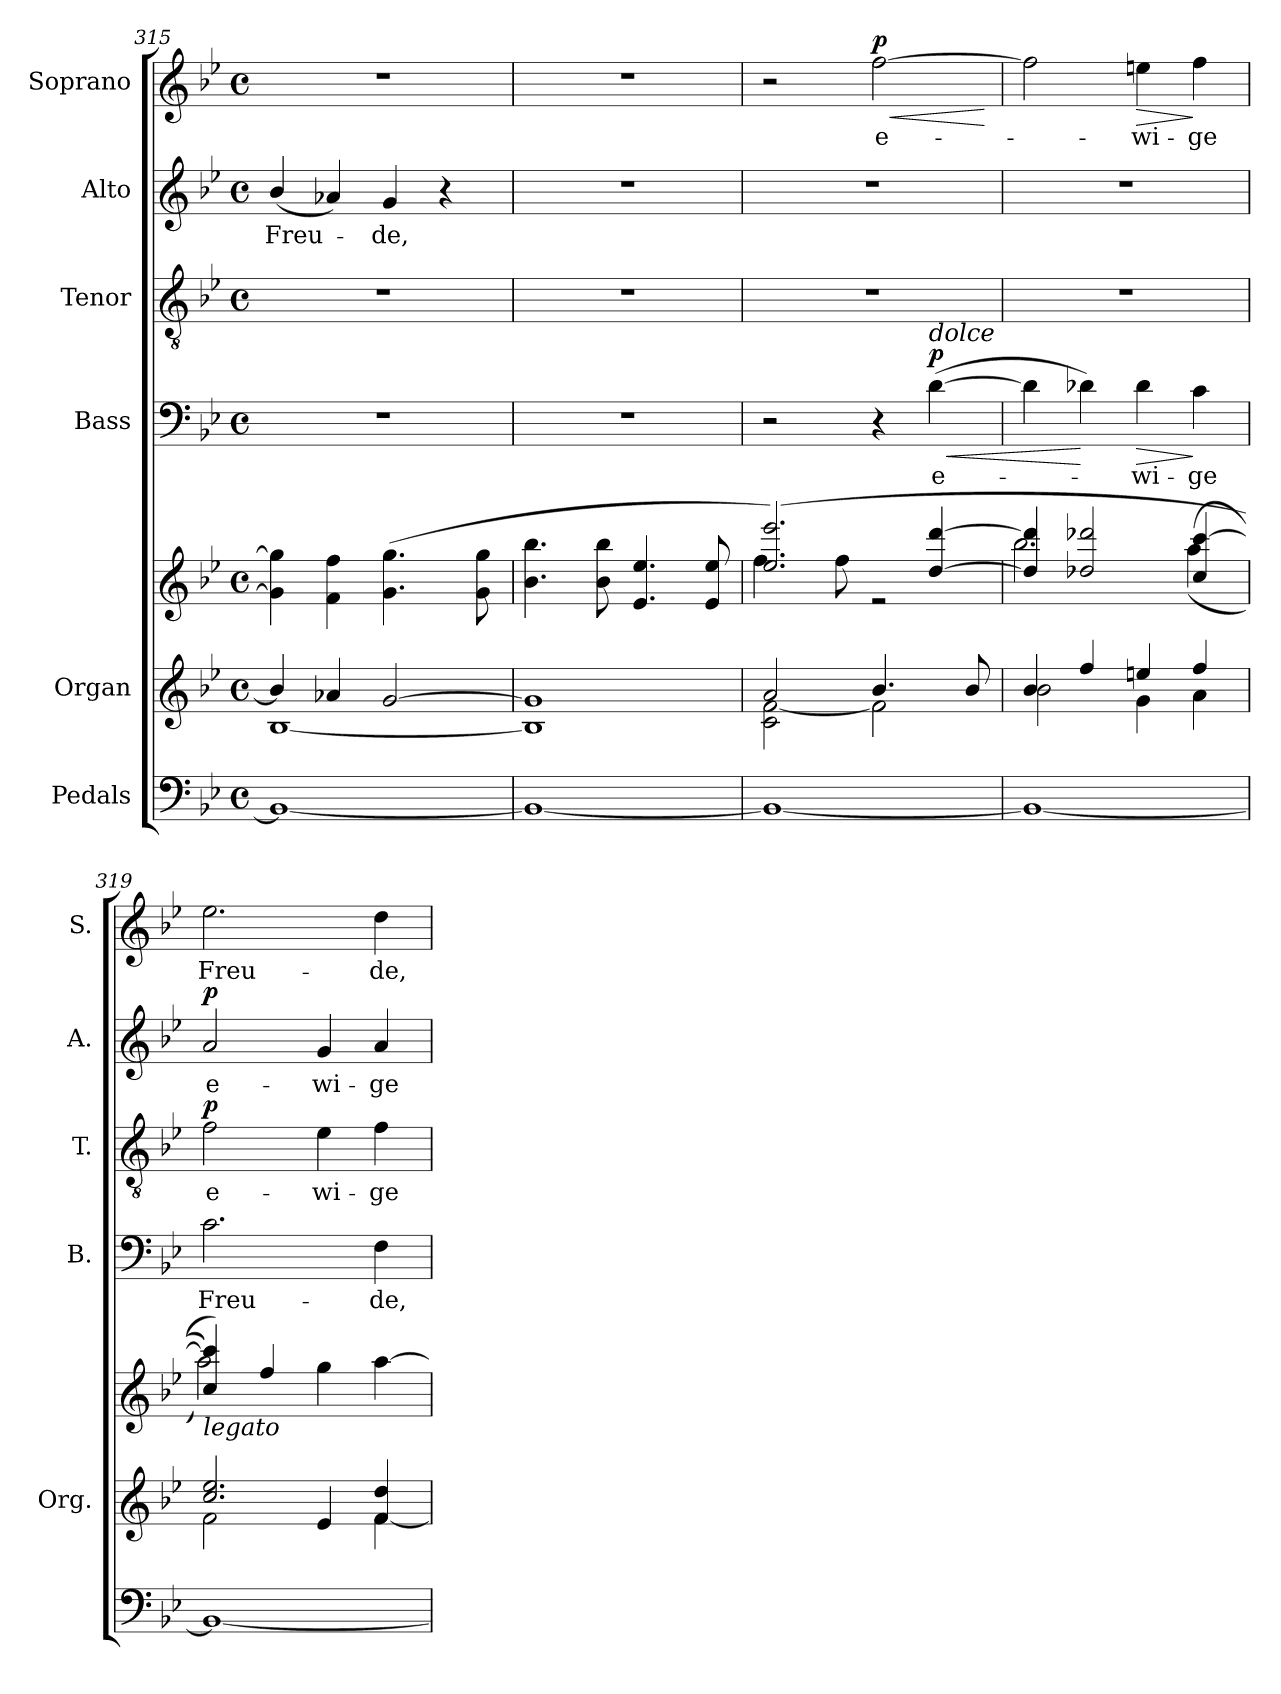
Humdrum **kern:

**kern	**kern	**kern	**kern	**text	**dynam	**kern	**text	**dynam	**kern	**text	**dynam	**kern	**text	**dynam
*part6	*part5	*part5	*part4	*part4	*part4	*part3	*part3	*part3	*part2	*part2	*part2	*part1	*part1	*part1
*staff7	*staff6	*staff5	*staff4	*staff4	*staff4	*staff3	*staff3	*staff3	*staff2	*staff2	*staff2	*staff1	*staff1	*staff1
*I"Pedals	*I"Organ	*	*I"Bass	*	*	*I"Tenor	*	*	*I"Alto	*	*	*I"Soprano	*	*
*	*I'Org.	*	*I'B.	*	*	*I'T.	*	*	*I'A.	*	*	*I'S.	*	*
*clefF4	*clefG2	*clefG2	*clefF4	*	*	*clefGv2	*	*	*clefG2	*	*	*clefG2	*	*
*	*	*	*	*	*	*ITrd7c12	*	*	*	*	*	*	*	*
*k[b-e-]	*k[b-e-]	*k[b-e-]	*k[b-e-]	*	*	*k[b-e-]	*	*	*k[b-e-]	*	*	*k[b-e-]	*	*
*B-:	*B-:	*B-:	*B-:	*	*	*B-:	*	*	*B-:	*	*	*B-:	*	*
*M4/4	*M4/4	*M4/4	*M4/4	*	*	*M4/4	*	*	*M4/4	*	*	*M4/4	*	*
*met(c)	*met(c)	*met(c)	*met(c)	*	*	*met(c)	*	*	*met(c)	*	*	*met(c)	*	*
=315	=315	=315	=315	=315	=315	=315	=315	=315	=315	=315	=315	=315	=315	=315
*	*^	*	*	*	*	*	*	*	*	*	*	*	*	*
!	!	!	!	!	!	!	!	!	!	!	!LO:LY:b:color=#000000	!	!	!	!
1BB-i_	4b-i/]	[1B-i	4gi\] 4ggi]	1r	.	.	1r	.	.	(4b-i/	Freu-	.	1r	.	.
.	4a-Xi/	.	4fi\ 4ffi	.	.	.	.	.	.	4a-Xi/)	.	.	.	.	.
!	!	!	!	!	!	!	!	!	!	!	!LO:LY:b:color=#000000	!	!	!	!
.	[2gi/	.	(4.gi\ 4.ggi	.	.	.	.	.	.	4gi/	-de,	.	.	.	.
.	.	.	.	.	.	.	.	.	.	4r	.	.	.	.	.
.	.	.	8gi\ 8ggi	.	.	.	.	.	.	.	.	.	.	.	.
=316	=316	=316	=316	=316	=316	=316	=316	=316	=316	=316	=316	=316	=316	=316	=316
1BB-i_	1gi]	1B-i]	4.b-i\ 4.bb-i	1r	.	.	1r	.	.	1r	.	.	1r	.	.
.	.	.	8b-i\ 8bb-i	.	.	.	.	.	.	.	.	.	.	.	.
.	.	.	4.e-i/ 4.ee-i	.	.	.	.	.	.	.	.	.	.	.	.
.	.	.	8e-i/ 8ee-i	.	.	.	.	.	.	.	.	.	.	.	.
!!LO:PB:g=z
=317	=317	=317	=317	=317	=317	=317	=317	=317	=317	=317	=317	=317	=317	=317	=317
*	*	*	*^	*	*	*	*	*	*	*	*	*	*	*	*
1BB-i_	2ai/	2ci\ [2fi	(2.ee-i/ 2.eee-i)	4.ffi\	2r	.	.	1r	.	.	1r	.	.	2r	.	.
.	.	.	.	8ffi\	.	.	.	.	.	.	.	.	.	.	.	.
!	!	!	!	!	!	!	!	!	!	!	!	!	!	!	!LO:LY:b:color=#000000	!LO:HP:b
.	4.b-i/	2fi\]	.	2r	4r	.	.	.	.	.	.	.	.	[2ffi\	e-	< p
!	!	!	!	!	!LO:TX:a:i:t=dolce	!	!	!	!	!	!	!	!	!	!	!
!	!	!	!	!	!	!LO:LY:b:color=#000000	!LO:HP:b	!	!	!	!	!	!	!	!	!
.	.	.	[4ddi/ [4dddi	.	([4di\	e-	< p	.	.	.	.	.	.	.	.	.
.	8b-i/	.	.	.	.	.	.	.	.	.	.	.	.	.	.	.
*	*v	*v	*	*	*	*	*	*	*	*	*	*	*	*	*	*
*	*	*v	*v	*	*	*	*	*	*	*	*	*	*	*	*
.	.	.	.	.	.	.	.	.	.	.	.	.	.	[
=318	=318	=318	=318	=318	=318	=318	=318	=318	=318	=318	=318	=318	=318	=318
*	*^	*^	*	*	*	*	*	*	*	*	*	*	*	*
1BB-i_	4b-i/	2b-i\	4ddi/] 4dddi]	2.bb-i\	4di\]	.	.	1r	.	.	1r	.	.	2ffi\]	.	.
.	4ffi/	.	2dd-Xi/ 2ddd-Xi	.	4d-Xi\)	.	[	.	.	.	.	.	.	.	.	.
!	!	!	!	!	!	!LO:LY:b:color=#000000	!LO:HP:b	!	!	!	!	!	!	!	!	!
!	!	!	!	!	!	!	!	!	!	!	!	!	!	!	!LO:LY:b:color=#000000	!LO:HP:b
.	4eeni/	4gi\	.	.	4d-i\	-wi-	>	.	.	.	.	.	.	4eeni\	-wi-	>
!	!	!	!	!	!	!LO:LY:b:color=#000000	!	!	!	!	!	!	!	!	!	!
!	!	!	!	!	!	!	!	!	!	!	!	!	!	!	!LO:LY:b:color=#000000	!
.	4ffi/	4ai\	4cci/ [4ccci	((4aai\	4ci\	-ge	]	.	.	.	.	.	.	4ffi\	-ge	]
=319	=319	=319	=319	=319	=319	=319	=319	=319	=319	=319	=319	=319	=319	=319	=319	=319
!	!	!	!	!	!	!LO:LY:b:color=#000000	!	!	!	!	!	!	!	!	!	!
!	!	!	!	!	!	!	!	!	!LO:LY:b:color=#000000	!	!	!	!	!	!	!
!	!	!	!	!	!	!	!	!	!	!	!	!LO:LY:b:color=#000000	!	!	!	!
!	!	!	!LO:TX:b:i:t=legato	!	!	!	!	!	!	!	!	!	!	!	!	!
!	!	!	!	!	!	!	!	!	!	!	!	!	!	!	!LO:LY:b:color=#000000	!
1BB-i_	2.cci/ 2.ee-i	2fi\	4cci/ 4ccci])	2aai\))	2.ci\	Freu-	.	2Fi\	e-	p	2ai/	e-	p	2.ee-i\	Freu-	.
.	.	.	4ffi/	.	.	.	.	.	.	.	.	.	.	.	.	.
!	!	!	!	!	!	!	!	!	!LO:LY:b:color=#000000	!	!	!	!	!	!	!
!	!	!	!	!	!	!	!	!	!	!	!	!LO:LY:b:color=#000000	!	!	!	!
.	.	4e-i/	4ggi\	2ryy	.	.	.	4E-i\	-wi-	.	4gi/	-wi-	.	.	.	.
!	!	!	!	!	!	!LO:LY:b:color=#000000	!	!	!	!	!	!	!	!	!	!
!	!	!	!	!	!	!	!	!	!LO:LY:b:color=#000000	!	!	!	!	!	!	!
!	!	!	!	!	!	!	!	!	!	!	!	!LO:LY:b:color=#000000	!	!	!	!
!	!	!	!	!	!	!	!	!	!	!	!	!	!	!	!LO:LY:b:color=#000000	!
.	4fi/ 4ddi	[4fi\	[4aai\	.	4Fi\	-de,	.	4Fi\	-ge	.	4ai/	-ge	.	4ddi\	-de,	.
*	*v	*v	*	*	*	*	*	*	*	*	*	*	*	*	*	*
*	*	*v	*v	*	*	*	*	*	*	*	*	*	*	*	*
=	=	=	=	=	=	=	=	=	=	=	=	=	=	=
*-	*-	*-	*-	*-	*-	*-	*-	*-	*-	*-	*-	*-	*-	*-
